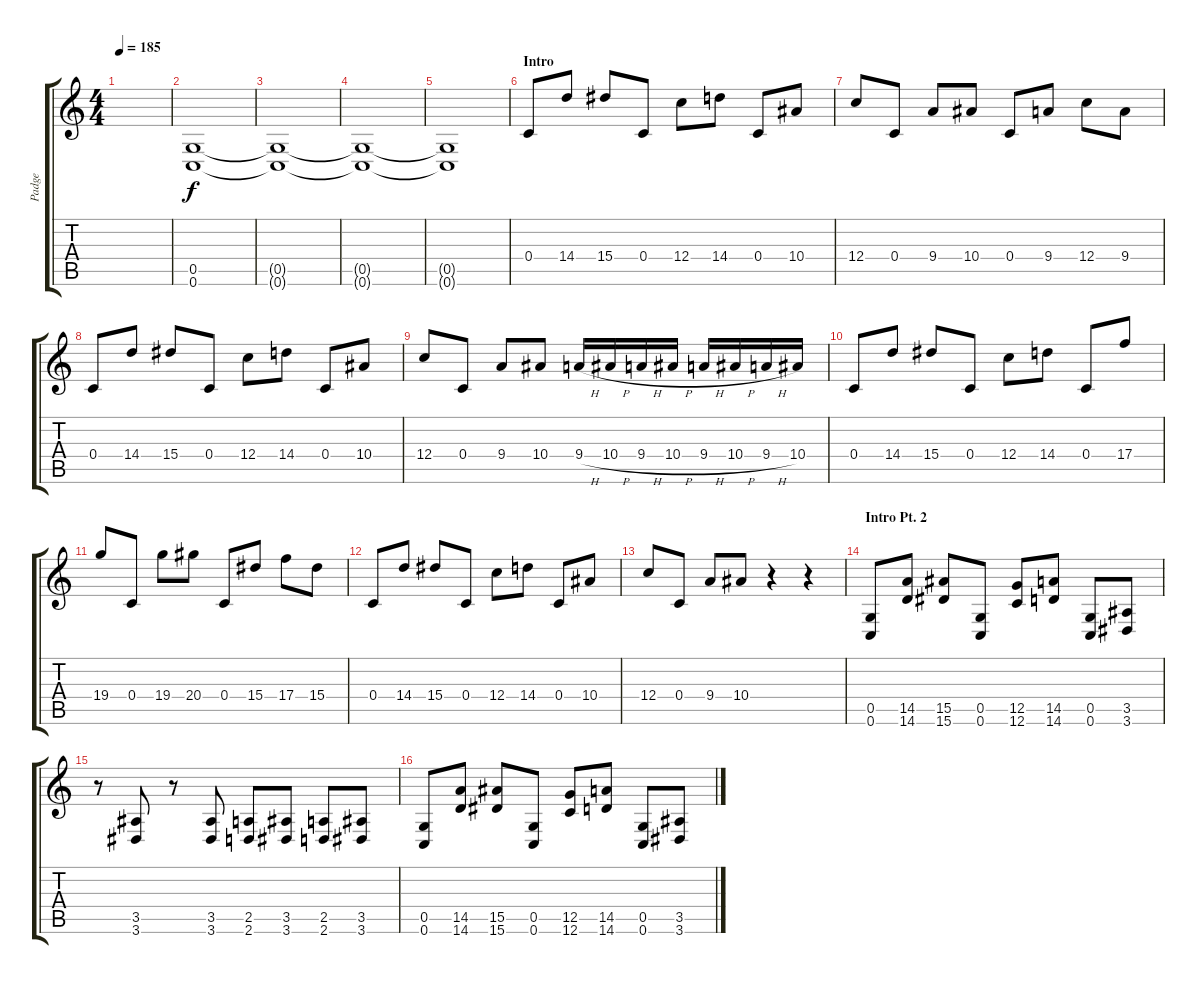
\track ("Padge" "Padge") {instrument distortionguitar}
\staff {score tabs}
\tuning (D4 A3 F3 C3 G2 C2) {hide}
\ts (4 4)
\tempo 185
\clef g2
\ks c
|
(0.5 0.6).1{volume 13} |
(0.5{t} 0.6{t}).1 |
(0.5{t} 0.6{t}).1 |
(0.5{t} 0.6{t}).1 |
\section ("" "Intro")
0.4.8 14.4.8 15.4.8 0.4.8 12.4.8 14.4.8 0.4.8 10.4.8 |
12.4.8 0.4.8 9.4.8 10.4.8 0.4.8 9.4.8 12.4.8 9.4.8 |
0.4.8 14.4.8 15.4.8 0.4.8 12.4.8 14.4.8 0.4.8 10.4.8 |
12.4.8 0.4.8 9.4.8 10.4.8 9.4{h}.16 10.4{h}.16 9.4{h}.16 10.4{h}.16 9.4{h}.16 10.4{h}.16 9.4{h}.16 10.4.16 |
0.4.8 14.4.8 15.4.8 0.4.8 12.4.8 14.4.8 0.4.8 17.4.8 |
19.4.8 0.4.8 19.4.8 20.4.8 0.4.8 15.4.8 17.4.8 15.4.8 |
0.4.8 14.4.8 15.4.8 0.4.8 12.4.8 14.4.8 0.4.8 10.4.8 |
12.4.8 0.4.8 9.4.8 10.4.8 r.4 r.4 |
\section ("" "Intro Pt. 2")
(0.5 0.6).8 (14.5 14.6).8 (15.5 15.6).8 (0.5 0.6).8 (12.5 12.6).8 (14.5 14.6).8 (0.5 0.6).8 (3.5 3.6).8 |
r.8 (3.5 3.6).8 r.8 (3.5 3.6).8 (2.5 2.6).8 (3.5 3.6).8 (2.5 2.6).8 (3.5 3.6).8 |
(0.5 0.6).8 (14.5 14.6).8 (15.5 15.6).8 (0.5 0.6).8 (12.5 12.6).8 (14.5 14.6).8 (0.5 0.6).8 (3.5 3.6).8
